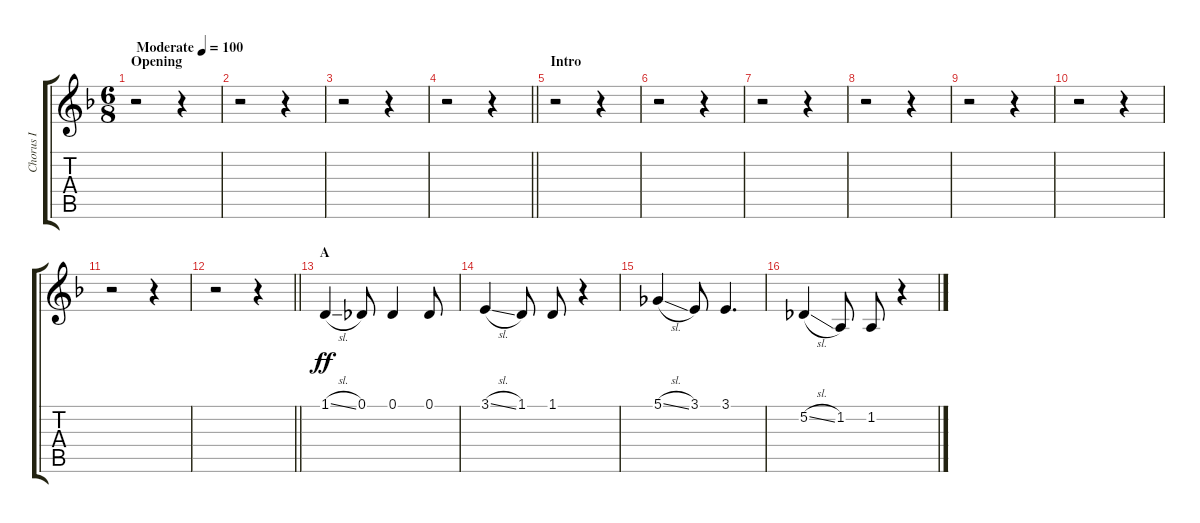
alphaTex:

\track ("Chorus I" "Chorus I") {instrument voiceoohs}
\staff {score tabs}
\tuning (Db4 Ab3 E3 B2 Gb2 B1) {hide}
\ts (6 8)
\section ("" "Opening")
\tempo (100 "Moderate")
\clef g2
\ks f
r.2{dy ff instrument voiceoohs} r.4 |
r.2 r.4 |
r.2 r.4 |
\barLineRight lightlight
r.2 r.4 |
\section ("" "Intro")
r.2 r.4 |
r.2 r.4 |
r.2 r.4 |
r.2 r.4 |
r.2 r.4 |
r.2 r.4 |
r.2 r.4 |
\barLineRight lightlight
r.2 r.4 |
\section ("" "A")
1.1{sl}.4 0.1.8 0.1.4 0.1.8 |
3.1{sl}.4 1.1.8 1.1.8 r.4 |
5.1{sl}.4 3.1.8 3.1.4{d} |
5.2{sl}.4 1.2.8 1.2.8 r.4
